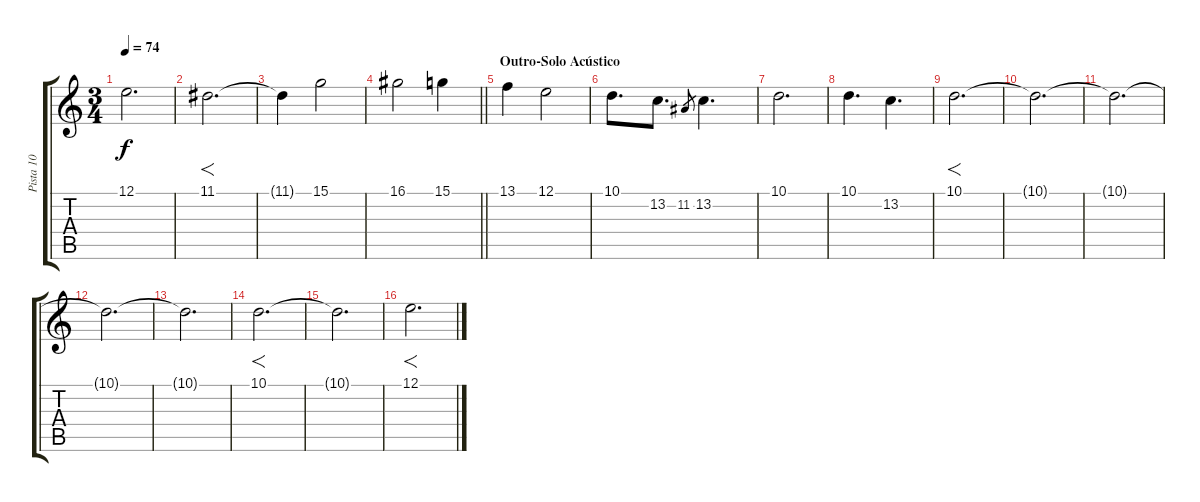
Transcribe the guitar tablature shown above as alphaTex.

\track ("Pista 10" "Pista 10") {instrument stringensemble1}
\staff {score tabs}
\tuning (E4 B3 G3 D3 A2 D2) {hide}
\ts (3 4)
\tempo 74
\clef g2
\ks c
12.1{t}.2{d dy f} |
11.1.2{f d} |
11.1{t}.4 15.1.2 |
\barLineRight lightlight
16.1.2 15.1.4 |
\section ("" "Outro-Solo Acústico")
13.1.4 12.1.2 |
10.1.8{d} 13.2.8{d} 11.2.8{gr} 13.2.4{d} |
10.1.2{d} |
10.1.4{d} 13.2.4{d} |
10.1.2{f d} |
10.1{t}.2{d volume 4} |
10.1{t}.2{d} |
10.1{t}.2{d} |
10.1{t}.2{d} |
10.1.2{f d instrument stringensemble1} |
10.1{t}.2{d} |
12.1.2{f d}
